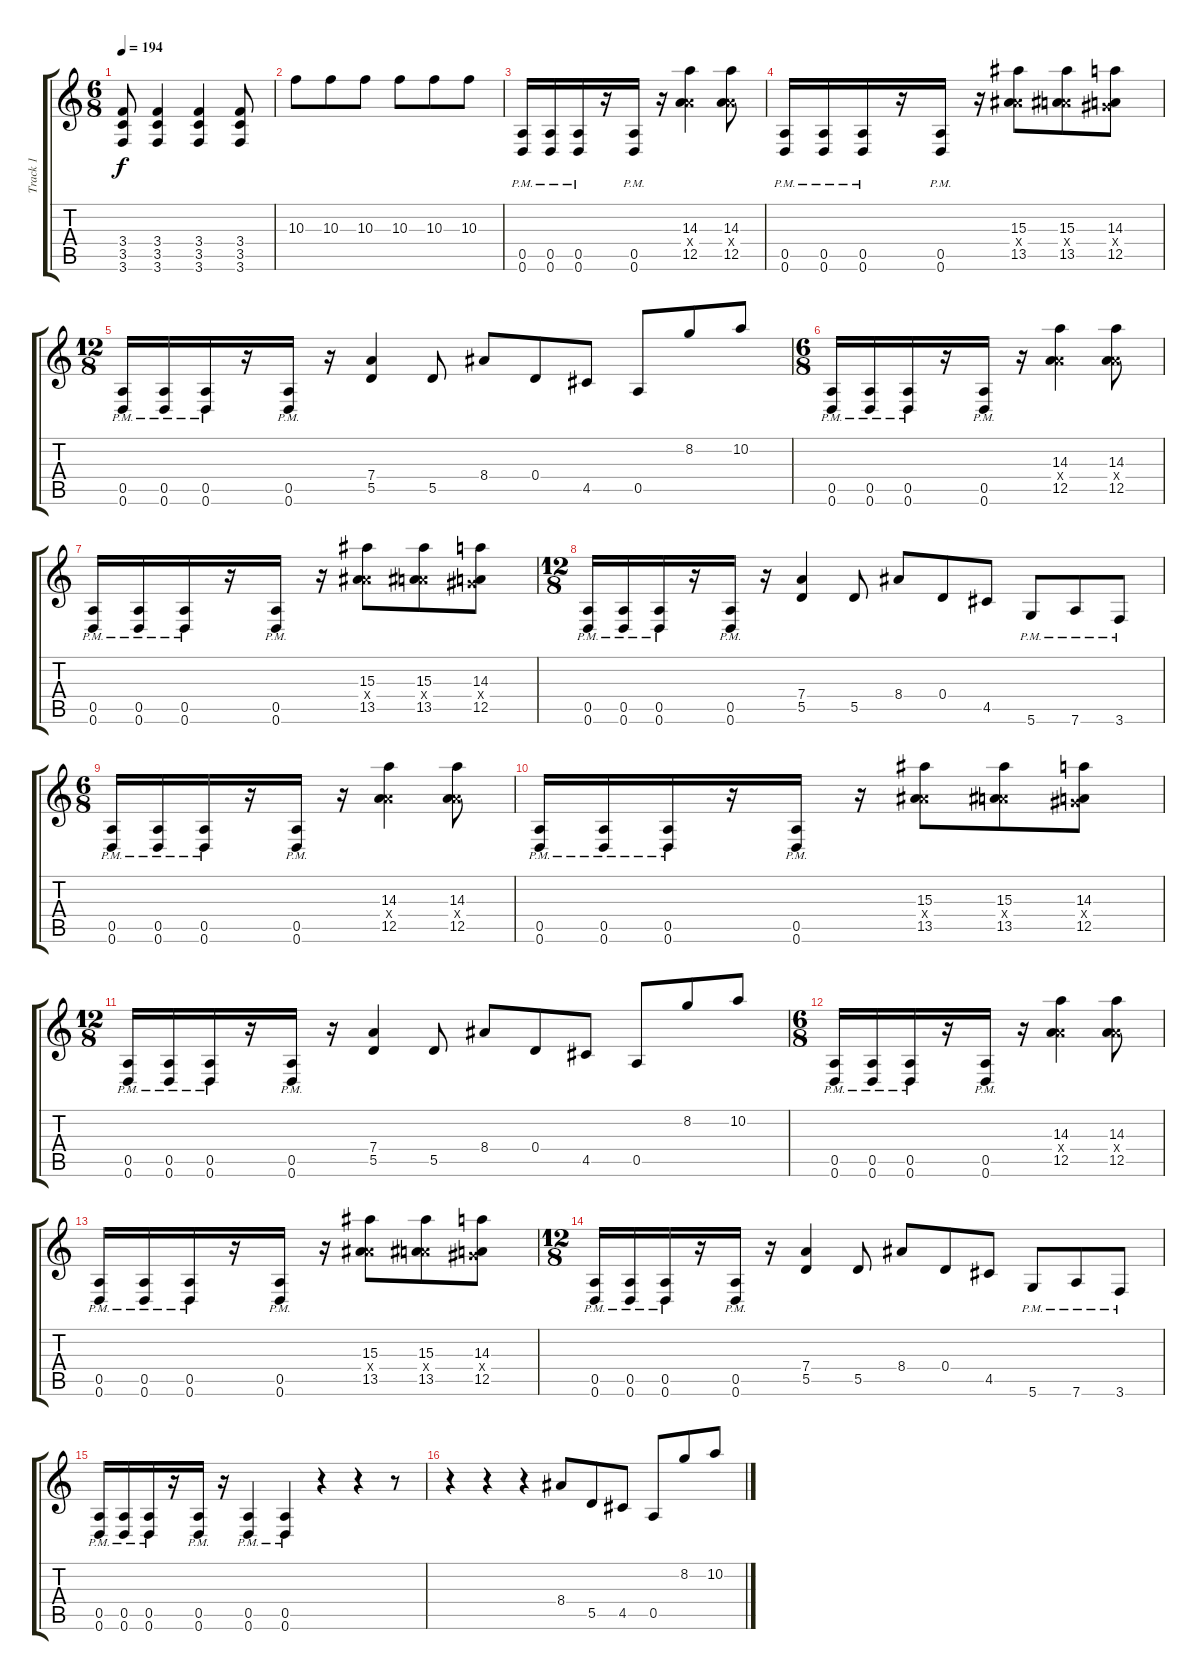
\track ("Track 1" "Track 1") {instrument distortionguitar}
\staff {score tabs}
\tuning (E4 B3 G3 D3 A2 D2) {hide}
\ts (6 8)
\tempo 194
\clef g2
\ks c
(3.4 3.5 3.6).8{dy f} (3.4 3.5 3.6).4 (3.4 3.5 3.6).4 (3.4 3.5 3.6).8 |
10.3.8 10.3.8 10.3.8 10.3.8 10.3.8 10.3.8 |
(0.5{pm} 0.6{pm}).16 (0.5{pm} 0.6{pm}).16 (0.5{pm} 0.6{pm}).16 r.16 (0.5 0.6{pm}).16 r.16 (14.3 7.4{x} 12.5).4 (14.3 7.4{x} 12.5).8 |
(0.5{pm} 0.6{pm}).16 (0.5{pm} 0.6{pm}).16 (0.5{pm} 0.6{pm}).16 r.16 (0.5 0.6{pm}).16 r.16 (15.3 7.4{x} 13.5).8 (15.3 7.4{x} 13.5).8 (14.3 6.4{x} 12.5).8 |
\ts (12 8)
(0.5{pm} 0.6{pm}).16 (0.5{pm} 0.6{pm}).16 (0.5{pm} 0.6{pm}).16 r.16 (0.5 0.6{pm}).16 r.16 (7.4 5.5).4 5.5.8 8.4.8 0.4.8 4.5.8 0.5.8 8.2.8 10.2.8 |
\ts (6 8)
(0.5{pm} 0.6{pm}).16 (0.5{pm} 0.6{pm}).16 (0.5{pm} 0.6{pm}).16 r.16 (0.5 0.6{pm}).16 r.16 (14.3 7.4{x} 12.5).4 (14.3 7.4{x} 12.5).8 |
(0.5{pm} 0.6{pm}).16 (0.5{pm} 0.6{pm}).16 (0.5{pm} 0.6{pm}).16 r.16 (0.5 0.6{pm}).16 r.16 (15.3 7.4{x} 13.5).8 (15.3 7.4{x} 13.5).8 (14.3 6.4{x} 12.5).8 |
\ts (12 8)
(0.5{pm} 0.6{pm}).16 (0.5{pm} 0.6{pm}).16 (0.5{pm} 0.6{pm}).16 r.16 (0.5 0.6{pm}).16 r.16 (7.4 5.5).4 5.5.8 8.4.8 0.4.8 4.5.8 5.6{pm}.8 7.6{pm}.8 3.6{pm}.8 |
\ts (6 8)
(0.5{pm} 0.6{pm}).16 (0.5{pm} 0.6{pm}).16 (0.5{pm} 0.6{pm}).16 r.16 (0.5 0.6{pm}).16 r.16 (14.3 7.4{x} 12.5).4 (14.3 7.4{x} 12.5).8 |
(0.5{pm} 0.6{pm}).16 (0.5{pm} 0.6{pm}).16 (0.5{pm} 0.6{pm}).16 r.16 (0.5 0.6{pm}).16 r.16 (15.3 7.4{x} 13.5).8 (15.3 7.4{x} 13.5).8 (14.3 6.4{x} 12.5).8 |
\ts (12 8)
(0.5{pm} 0.6{pm}).16 (0.5{pm} 0.6{pm}).16 (0.5{pm} 0.6{pm}).16 r.16 (0.5 0.6{pm}).16 r.16 (7.4 5.5).4 5.5.8 8.4.8 0.4.8 4.5.8 0.5.8 8.2.8 10.2.8 |
\ts (6 8)
(0.5{pm} 0.6{pm}).16 (0.5{pm} 0.6{pm}).16 (0.5{pm} 0.6{pm}).16 r.16 (0.5 0.6{pm}).16 r.16 (14.3 7.4{x} 12.5).4 (14.3 7.4{x} 12.5).8 |
(0.5{pm} 0.6{pm}).16 (0.5{pm} 0.6{pm}).16 (0.5{pm} 0.6{pm}).16 r.16 (0.5 0.6{pm}).16 r.16 (15.3 7.4{x} 13.5).8 (15.3 7.4{x} 13.5).8 (14.3 6.4{x} 12.5).8 |
\ts (12 8)
(0.5{pm} 0.6{pm}).16 (0.5{pm} 0.6{pm}).16 (0.5{pm} 0.6{pm}).16 r.16 (0.5 0.6{pm}).16 r.16 (7.4 5.5).4 5.5.8 8.4.8 0.4.8 4.5.8 5.6{pm}.8 7.6{pm}.8 3.6{pm}.8 |
(0.5{pm} 0.6{pm}).16 (0.5{pm} 0.6{pm}).16 (0.5{pm} 0.6{pm}).16 r.16 (0.5{pm} 0.6{pm}).16 r.16 (0.5{pm} 0.6{pm}).4 (0.5{pm} 0.6{pm}).4 r.4 r.4 r.8 |
r.4 r.4 r.4 8.4.8 5.5.8 4.5.8 0.5.8 8.2.8 10.2.8
